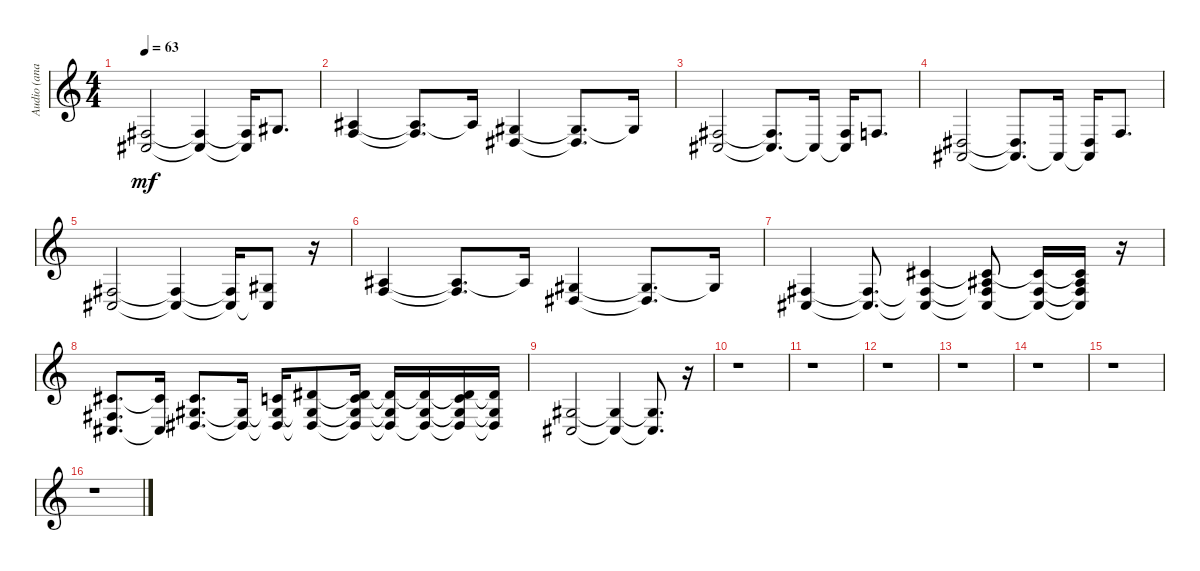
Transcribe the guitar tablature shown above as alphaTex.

\track ("Audio" "Audio (ana") {instrument flute}
\staff {score}
\tuning (E4 B3 G3 D3 A2 E2 B1) {hide}
\ts (4 4)
\tempo 63
\clef g2
\ks c
(4.4 4.5).2{dy mf} (4.4{t} 4.5{t}).4 (4.4{t} 4.5{t}).16 1.3.8{d} |
(3.3 3.4).4 (3.3{t} 3.4{t}).8{d} 3.3{t}.16 (1.3 1.4).4 (1.3{t} 1.4{t}).8{d} 1.3{t}.16 |
(4.4 4.5).2 (4.4{t} 4.5{t}).8{d} 4.5{t}.16 (4.4 4.5{t}).16 3.4.8{d} |
(1.4 1.5).2 (1.4{t} 1.5{t}).8{d} 1.5{t}.16 (1.4 1.5{t}).16 3.4.8{d} |
(4.4 4.5).2 (4.4{t} 4.5{t}).4 (4.4{t} 4.5{t}).16 (1.3 4.5{t}).8 r.16 |
(3.3 3.4).4 (3.3{t} 3.4{t}).8{d} 3.3{t}.16 (1.3 1.4).4 (1.3{t} 1.4{t}).8{d} 1.3{t}.16 |
(4.4 4.5).4 (4.4{t} 4.5{t}).8{d} (2.2 4.4{t} 4.5{t}).4 (2.2{t} 3.3 4.4{t} 4.5{t}).8 (2.2{t} 4.4 4.5{t}).16 (2.2{t} 3.3 4.4{t} 4.5{t}).16 r.16 |
(2.2 4.4 4.5).8{d} (2.2{t} 4.5{t}).16 (2.2{t} 1.3 1.4).8{d} (1.3{t} 1.4{t}).16 (1.2 1.3{t} 1.4{t}).16 (4.2 1.3{t} 1.4{t}).8 (4.2{t} 1.3{t} 1.4{t} 15.5).16 (4.2{t} 1.3{t} 1.4{t}).16 (4.2{t} 1.3 1.4{t}).16 (4.2{t} 1.3{t} 1.4{t} 15.5).16 (4.2{t} 1.3{t} 1.4{t}).16 |
(1.3 4.5).2 (1.3{t} 4.5{t}).4 (1.3{t} 4.5{t}).8{d} r.16 |
r.1 |
r.1 |
r.1 |
r.1 |
r.1 |
r.1 |
r.1
